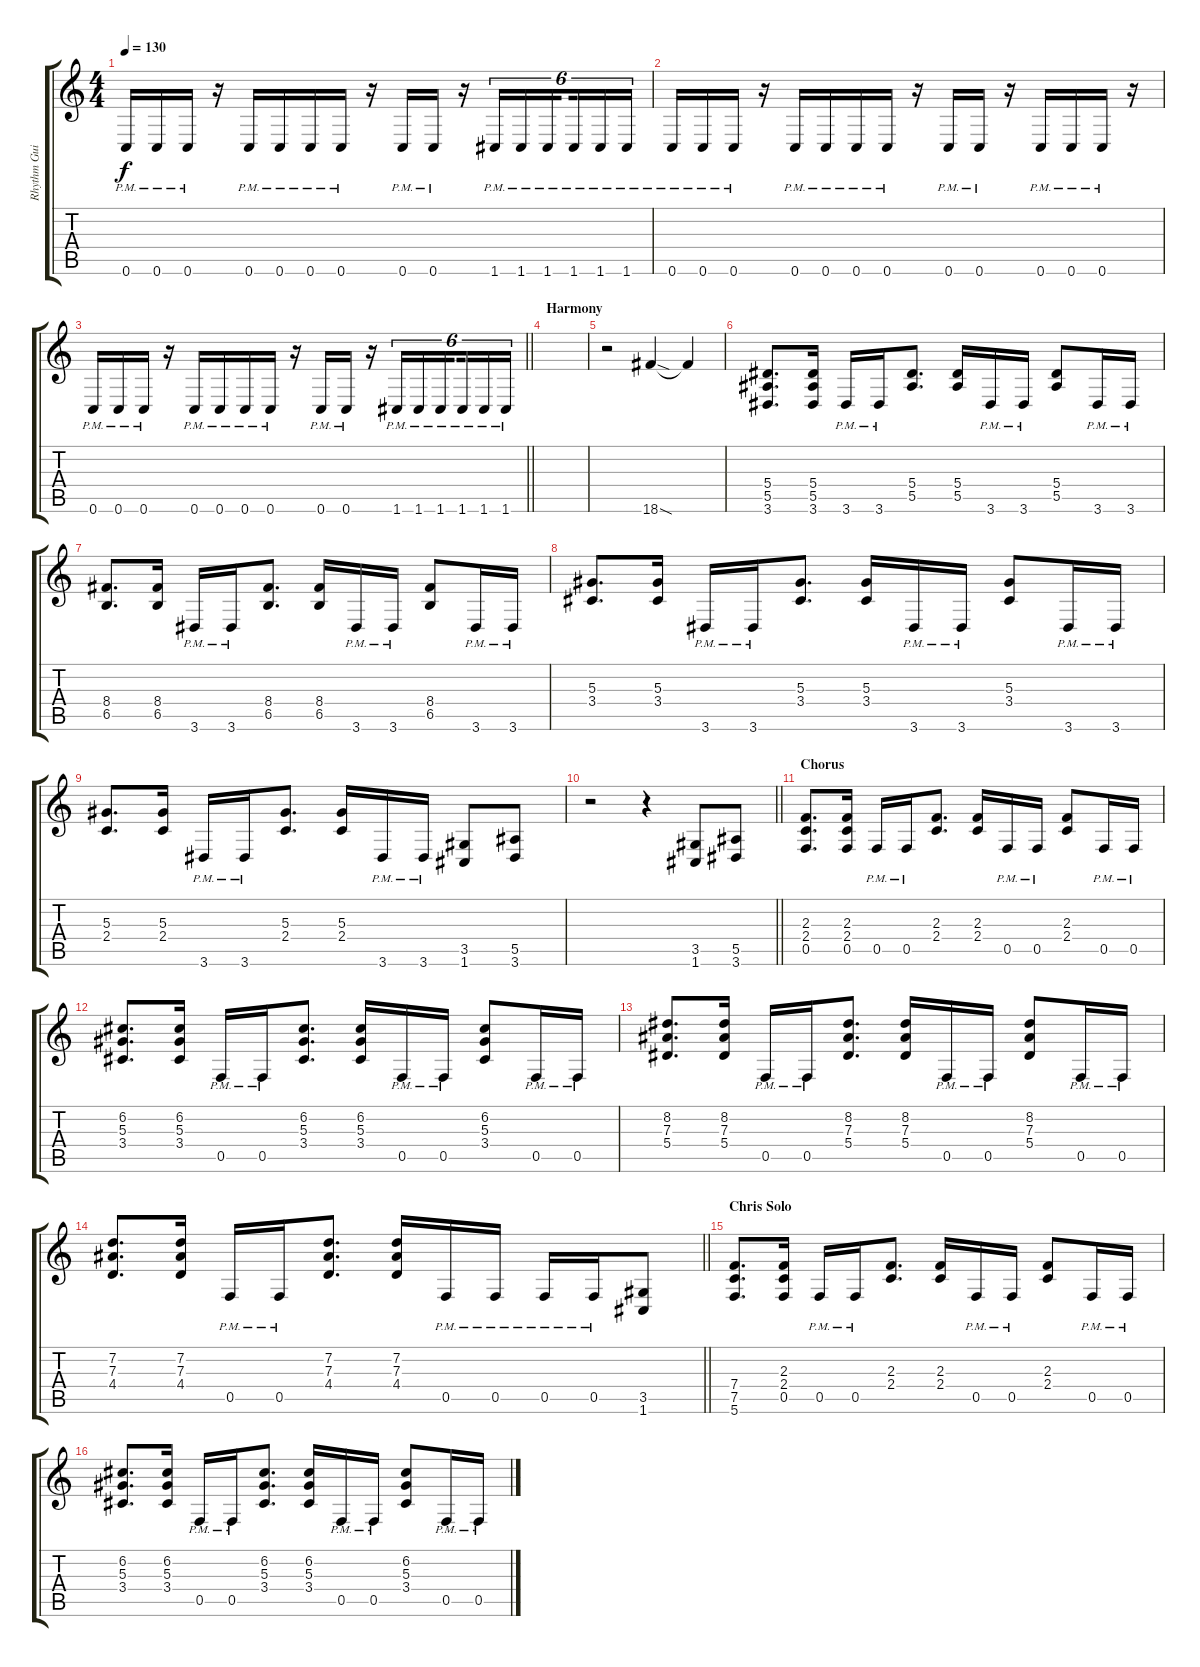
\track ("Rhythm Guitar 1" "Rhythm Gui") {instrument distortionguitar}
\staff {score tabs}
\tuning (C4 G3 Eb3 Bb2 F2 C2) {hide}
\ts (4 4)
\tempo 130
\clef g2
\ks c
0.6{pm}.16{dy f} 0.6{pm}.16 0.6{pm}.16 r.16 0.6{pm}.16 0.6{pm}.16 0.6{pm}.16 0.6{pm}.16 r.16 0.6{pm}.16 0.6{pm}.16 r.16 1.6{pm}.16{tu (6 4)} 1.6{pm}.16{tu (6 4)} 1.6{pm}.16{tu (6 4) beam splitsecondary} 1.6{pm}.16{tu (6 4)} 1.6{pm}.16{tu (6 4)} 1.6{pm}.16{tu (6 4)} |
0.6{pm}.16 0.6{pm}.16 0.6{pm}.16 r.16 0.6{pm}.16 0.6{pm}.16 0.6{pm}.16 0.6{pm}.16 r.16 0.6{pm}.16 0.6{pm}.16 r.16 0.6{pm}.16 0.6{pm}.16 0.6{pm}.16 r.16 |
\barLineRight lightlight
0.6{pm}.16 0.6{pm}.16 0.6{pm}.16 r.16 0.6{pm}.16 0.6{pm}.16 0.6{pm}.16 0.6{pm}.16 r.16 0.6{pm}.16 0.6{pm}.16 r.16 1.6{pm}.16{tu (6 4)} 1.6{pm}.16{tu (6 4)} 1.6{pm}.16{tu (6 4) beam splitsecondary} 1.6{pm}.16{tu (6 4)} 1.6{pm}.16{tu (6 4)} 1.6{pm}.16{tu (6 4)} |
\section ("" "Harmony")
|
r.2 18.6{sod}.4 18.6{t}.4 |
(5.4 5.5 3.6).8{d} (5.4 5.5 3.6).16 3.6{pm}.16 3.6{pm}.16 (5.4 5.5).8{d} (5.4 5.5).16 3.6{pm}.16 3.6{pm}.16 (5.4 5.5).8 3.6{pm}.16 3.6{pm}.16 |
(8.4 6.5).8{d} (8.4 6.5).16 3.6{pm}.16 3.6{pm}.16 (8.4 6.5).8{d} (8.4 6.5).16 3.6{pm}.16 3.6{pm}.16 (8.4 6.5).8 3.6{pm}.16 3.6{pm}.16 |
(5.3 3.4).8{d} (5.3 3.4).16 3.6{pm}.16 3.6{pm}.16 (5.3 3.4).8{d} (5.3 3.4).16 3.6{pm}.16 3.6{pm}.16 (5.3 3.4).8 3.6{pm}.16 3.6{pm}.16 |
(5.3 2.4).8{d} (5.3 2.4).16 3.6{pm}.16 3.6{pm}.16 (5.3 2.4).8{d} (5.3 2.4).16 3.6{pm}.16 3.6{pm}.16 (3.5 1.6).8 (5.5 3.6).8 |
\barLineRight lightlight
r.2 r.4 (3.5 1.6).8{balance 8} (5.5 3.6).8 |
\section ("" "Chorus")
(2.3 2.4 0.5).8{d} (2.3 2.4 0.5).16 0.5{pm}.16 0.5{pm}.16 (2.3 2.4).8{d} (2.3 2.4).16 0.5{pm}.16 0.5{pm}.16 (2.3 2.4).8 0.5{pm}.16 0.5{pm}.16 |
(6.2 5.3 3.4).8{d} (6.2 5.3 3.4).16 0.5{pm}.16 0.5{pm}.16 (6.2 5.3 3.4).8{d} (6.2 5.3 3.4).16 0.5{pm}.16 0.5{pm}.16 (6.2 5.3 3.4).8 0.5{pm}.16 0.5{pm}.16 |
(8.2 7.3 5.4).8{d} (8.2 7.3 5.4).16 0.5{pm}.16 0.5{pm}.16 (8.2 7.3 5.4).8{d} (8.2 7.3 5.4).16 0.5{pm}.16 0.5{pm}.16 (8.2 7.3 5.4).8 0.5{pm}.16 0.5{pm}.16 |
\barLineRight lightlight
(7.2 7.3 4.4).8{d} (7.2 7.3 4.4).16 0.5{pm}.16 0.5{pm}.16 (7.2 7.3 4.4).8{d} (7.2 7.3 4.4).16 0.5{pm}.16 0.5{pm}.16 0.5{pm}.16 0.5{pm}.16 (3.5 1.6).8 |
\section ("" "Chris Solo")
(7.4 7.5 5.6).8{d} (2.3 2.4 0.5).16 0.5{pm}.16 0.5{pm}.16 (2.3 2.4).8{d} (2.3 2.4).16 0.5{pm}.16 0.5{pm}.16 (2.3 2.4).8 0.5{pm}.16 0.5{pm}.16 |
(6.2 5.3 3.4).8{d} (6.2 5.3 3.4).16 0.5{pm}.16 0.5{pm}.16 (6.2 5.3 3.4).8{d} (6.2 5.3 3.4).16 0.5{pm}.16 0.5{pm}.16 (6.2 5.3 3.4).8 0.5{pm}.16 0.5{pm}.16
